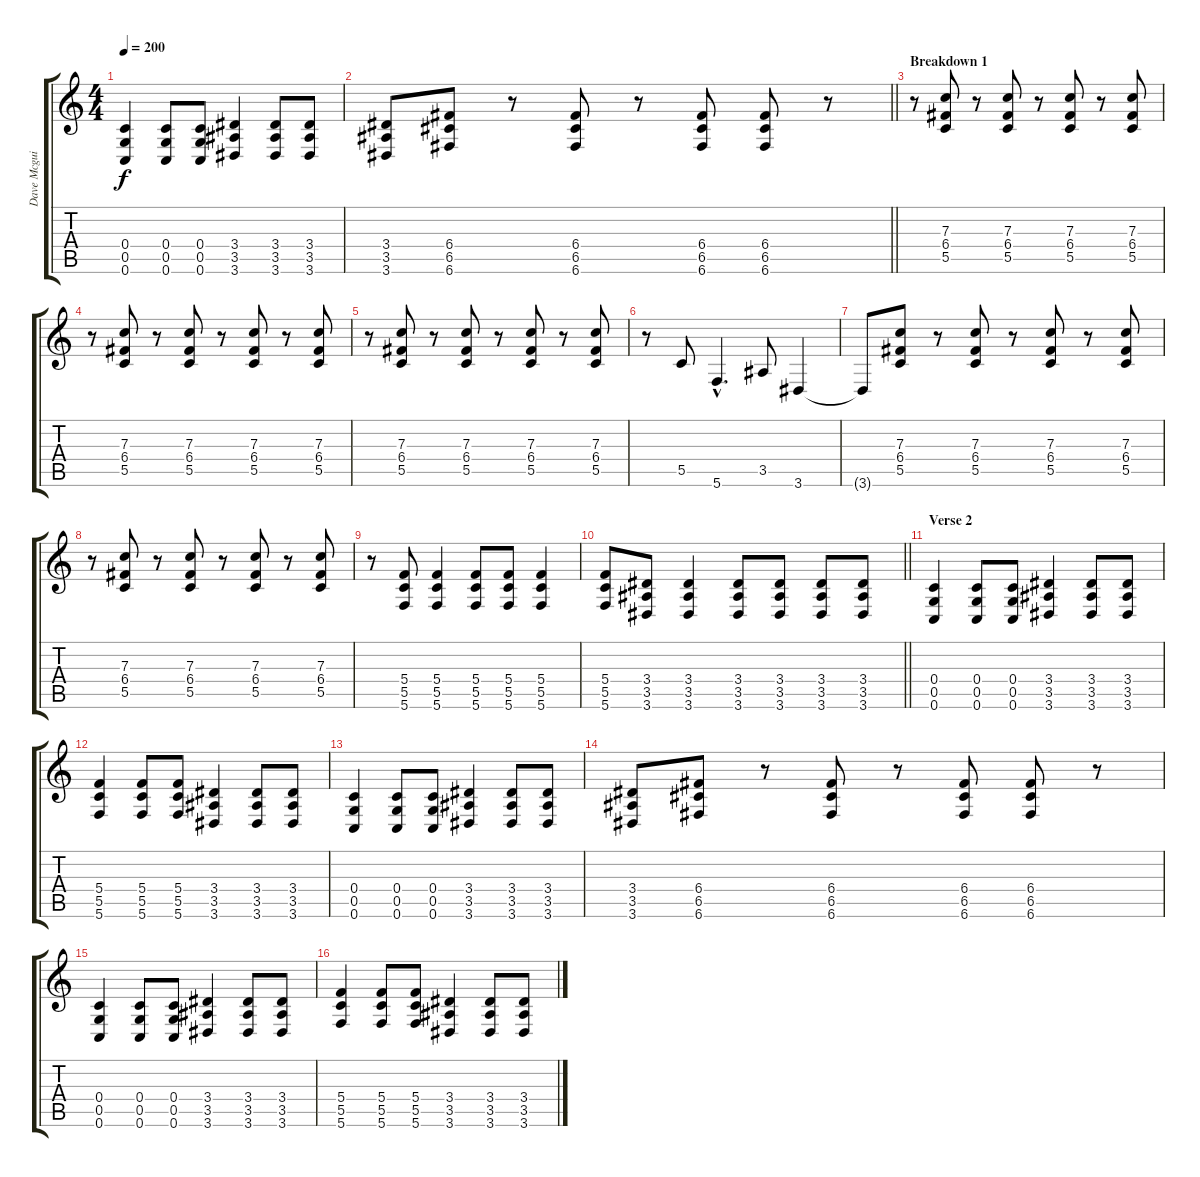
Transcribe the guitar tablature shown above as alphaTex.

\track ("Dave Mcguire" "Dave Mcgui") {instrument overdrivenguitar}
\staff {score tabs}
\tuning (D4 A3 F3 C3 G2 C2) {hide}
\ts (4 4)
\tempo 200
\clef g2
\ks c
(0.4 0.5 0.6).4{dy f} (0.4 0.5 0.6).8 (0.4 0.5 0.6).8 (3.4 3.5 3.6).4 (3.4 3.5 3.6).8 (3.4 3.5 3.6).8 |
\barLineRight lightlight
(3.4 3.5 3.6).8 (6.4 6.5 6.6).8 r.8 (6.4 6.5 6.6).8 r.8 (6.4 6.5 6.6).8 (6.4 6.5 6.6).8 r.8 |
\section ("" "Breakdown 1")
r.8 (7.3 6.4 5.5).8 r.8 (7.3 6.4 5.5).8 r.8 (7.3 6.4 5.5).8 r.8 (7.3 6.4 5.5).8 |
r.8 (7.3 6.4 5.5).8 r.8 (7.3 6.4 5.5).8 r.8 (7.3 6.4 5.5).8 r.8 (7.3 6.4 5.5).8 |
r.8 (7.3 6.4 5.5).8 r.8 (7.3 6.4 5.5).8 r.8 (7.3 6.4 5.5).8 r.8 (7.3 6.4 5.5).8 |
r.8 5.5.8 5.6{hac}.4{d} 3.5.8 3.6.4 |
3.6{t}.8 (7.3 6.4 5.5).8 r.8 (7.3 6.4 5.5).8 r.8 (7.3 6.4 5.5).8 r.8 (7.3 6.4 5.5).8 |
r.8 (7.3 6.4 5.5).8 r.8 (7.3 6.4 5.5).8 r.8 (7.3 6.4 5.5).8 r.8 (7.3 6.4 5.5).8 |
r.8 (5.4 5.5 5.6).8 (5.4 5.5 5.6).4 (5.4 5.5 5.6).8 (5.4 5.5 5.6).8 (5.4 5.5 5.6).4 |
\barLineRight lightlight
(5.4 5.5 5.6).8 (3.4 3.5 3.6).8 (3.4 3.5 3.6).4 (3.4 3.5 3.6).8 (3.4 3.5 3.6).8 (3.4 3.5 3.6).8 (3.4 3.5 3.6).8 |
\section ("" "Verse 2")
(0.4 0.5 0.6).4 (0.4 0.5 0.6).8 (0.4 0.5 0.6).8 (3.4 3.5 3.6).4 (3.4 3.5 3.6).8 (3.4 3.5 3.6).8 |
(5.4 5.5 5.6).4 (5.4 5.5 5.6).8 (5.4 5.5 5.6).8 (3.4 3.5 3.6).4 (3.4 3.5 3.6).8 (3.4 3.5 3.6).8 |
(0.4 0.5 0.6).4 (0.4 0.5 0.6).8 (0.4 0.5 0.6).8 (3.4 3.5 3.6).4 (3.4 3.5 3.6).8 (3.4 3.5 3.6).8 |
(3.4 3.5 3.6).8 (6.4 6.5 6.6).8 r.8 (6.4 6.5 6.6).8 r.8 (6.4 6.5 6.6).8 (6.4 6.5 6.6).8 r.8 |
(0.4 0.5 0.6).4 (0.4 0.5 0.6).8 (0.4 0.5 0.6).8 (3.4 3.5 3.6).4 (3.4 3.5 3.6).8 (3.4 3.5 3.6).8 |
(5.4 5.5 5.6).4 (5.4 5.5 5.6).8 (5.4 5.5 5.6).8 (3.4 3.5 3.6).4 (3.4 3.5 3.6).8 (3.4 3.5 3.6).8
